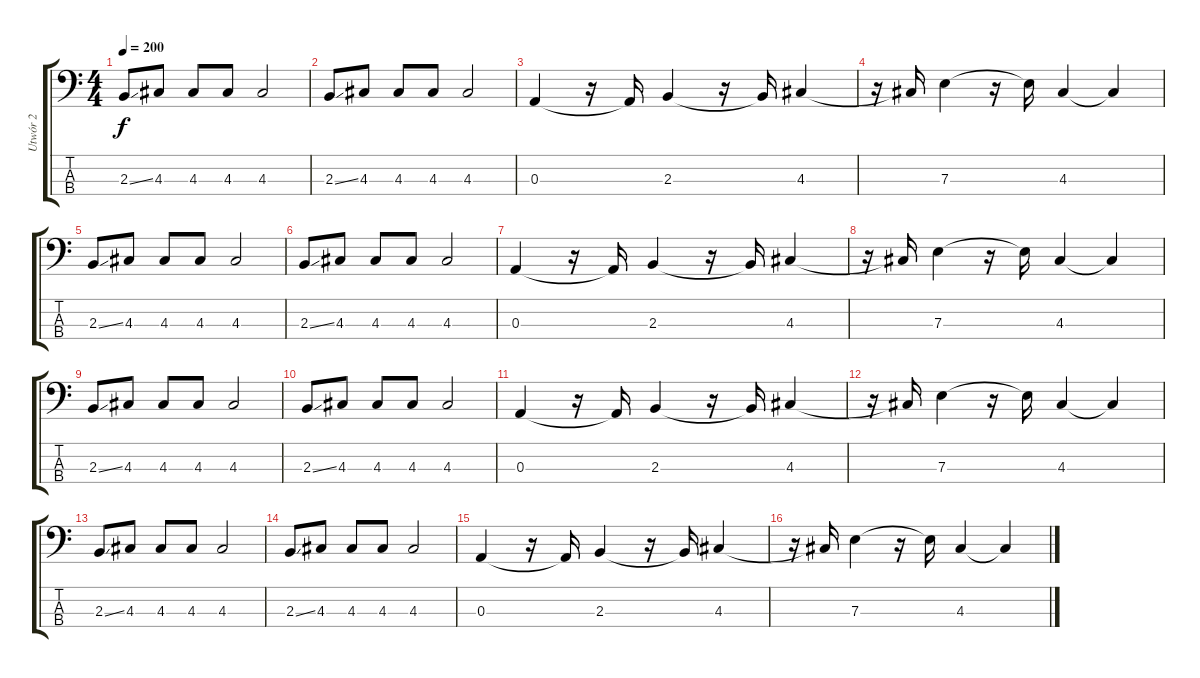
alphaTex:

\track ("Utwór 2" "Utwór 2") {instrument electricbassfinger}
\staff {score tabs}
\tuning (G2 D2 A1 E1) {hide}
\ts (4 4)
\tempo 200
\clef f4
\ks c
2.3{ss}.8{dy f instrument electricbassfinger} 4.3.8 4.3.8 4.3.8 4.3.2 |
2.3{ss}.8 4.3.8 4.3.8 4.3.8 4.3.2 |
0.3.4 r.16 0.3{t}.16 2.3.4 r.16 2.3{t}.16 4.3.4 |
r.16 4.3{t}.16 7.3.4 r.16 7.3{t}.16 4.3.4 4.3{t}.4 |
2.3{ss}.8 4.3.8 4.3.8 4.3.8 4.3.2 |
2.3{ss}.8 4.3.8 4.3.8 4.3.8 4.3.2 |
0.3.4 r.16 0.3{t}.16 2.3.4 r.16 2.3{t}.16 4.3.4 |
r.16 4.3{t}.16 7.3.4 r.16 7.3{t}.16 4.3.4 4.3{t}.4 |
2.3{ss}.8 4.3.8 4.3.8 4.3.8 4.3.2 |
2.3{ss}.8 4.3.8 4.3.8 4.3.8 4.3.2 |
0.3.4 r.16 0.3{t}.16 2.3.4 r.16 2.3{t}.16 4.3.4 |
r.16 4.3{t}.16 7.3.4 r.16 7.3{t}.16 4.3.4 4.3{t}.4 |
2.3{ss}.8 4.3.8 4.3.8 4.3.8 4.3.2 |
2.3{ss}.8 4.3.8 4.3.8 4.3.8 4.3.2 |
0.3.4 r.16 0.3{t}.16 2.3.4 r.16 2.3{t}.16 4.3.4 |
r.16 4.3{t}.16 7.3.4 r.16 7.3{t}.16 4.3.4 4.3{t}.4
